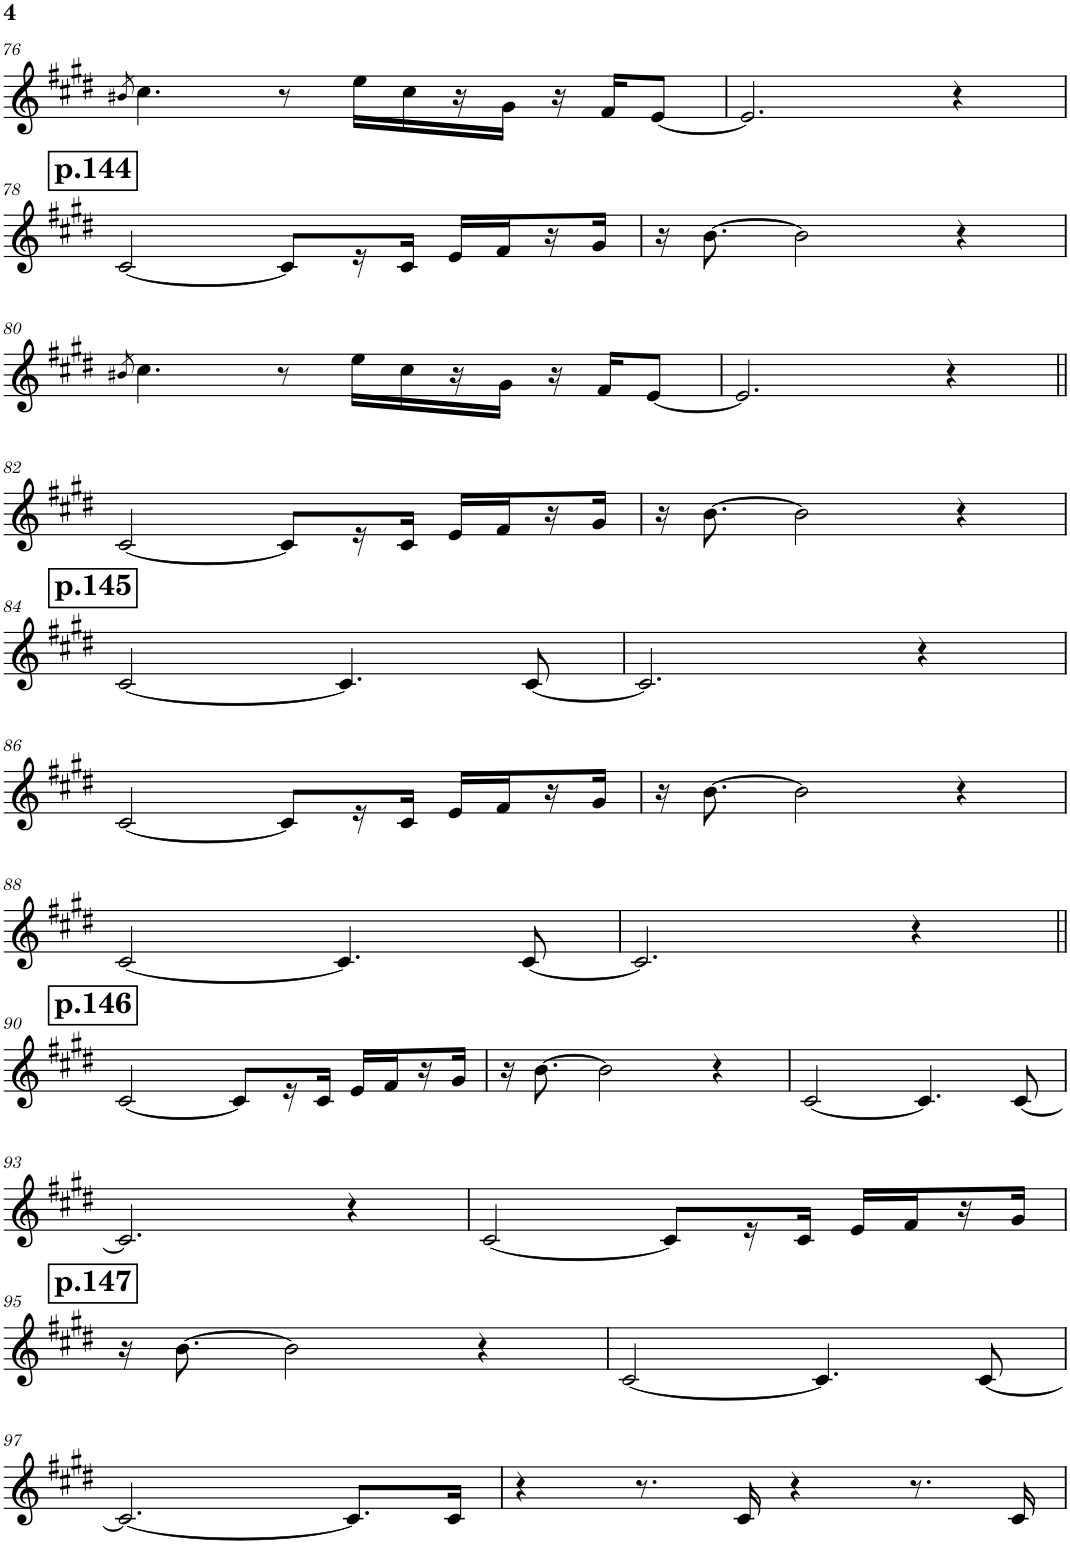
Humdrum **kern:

**kern
*part1
*staff1
*I"バリトン サクソフォーン
!!LO:PB:g=z
*clefG2
*Trd12c21
*k[f#c#g#d#]
*M4/4
=76
8qb#X/
4.cc#\
8r
16ee\LL
16cc#\
16r
16g#\JJ
16r
16f#/KL
[8e/J
=77
2.e/]
4r
!!LO:LB:g=z
!!LO:REH:place=s1:a:B:cj:fs=14:t=p.144
=78
[2c#/
8c#/L]
16r
16c#/JJ
16e/LL
16f#/J
16r
16g#/JJ
=79
16r
[8.b\
2b\]
4r
!!LO:LB:g=z
=80
8qb#X/
4.cc#\
8r
16ee\LL
16cc#\
16r
16g#\JJ
16r
16f#/KL
[8e/J
=81
2.e/]
4r
!!LO:LB:g=z
=82||
[2c#/
8c#/L]
16r
16c#/JJ
16e/LL
16f#/J
16r
16g#/JJ
=83
16r
[8.b\
2b\]
4r
!!LO:LB:g=z
!!LO:REH:place=s1:a:B:cj:fs=14:t=p.145
=84
[2c#/
4.c#/]
[8c#/
=85
2.c#/]
4r
!!LO:LB:g=z
=86
[2c#/
8c#/L]
16r
16c#/JJ
16e/LL
16f#/J
16r
16g#/JJ
=87
16r
[8.b\
2b\]
4r
!!LO:LB:g=z
=88
[2c#/
4.c#/]
[8c#/
=89
2.c#/]
4r
!!LO:LB:g=z
!!LO:REH:place=s1:a:B:cj:fs=14:t=p.146
=90||
[2c#/
8c#/L]
16r
16c#/JJ
16e/LL
16f#/J
16r
16g#/JJ
=91
16r
[8.b\
2b\]
4r
=92
[2c#/
4.c#/]
[8c#/
!!LO:LB:g=z
=93
2.c#/]
4r
=94
[2c#/
8c#/L]
16r
16c#/JJ
16e/LL
16f#/J
16r
16g#/JJ
!!LO:LB:g=z
!!LO:REH:place=s1:a:B:cj:fs=14:t=p.147
=95
16r
[8.b\
2b\]
4r
=96
[2c#/
4.c#/]
[8c#/
!!LO:LB:g=z
=97
2.c#/_
8.c#/L]
16c#/Jk
=98
4r
8.r
16c#/
4r
8.r
16c#/
=
*-
